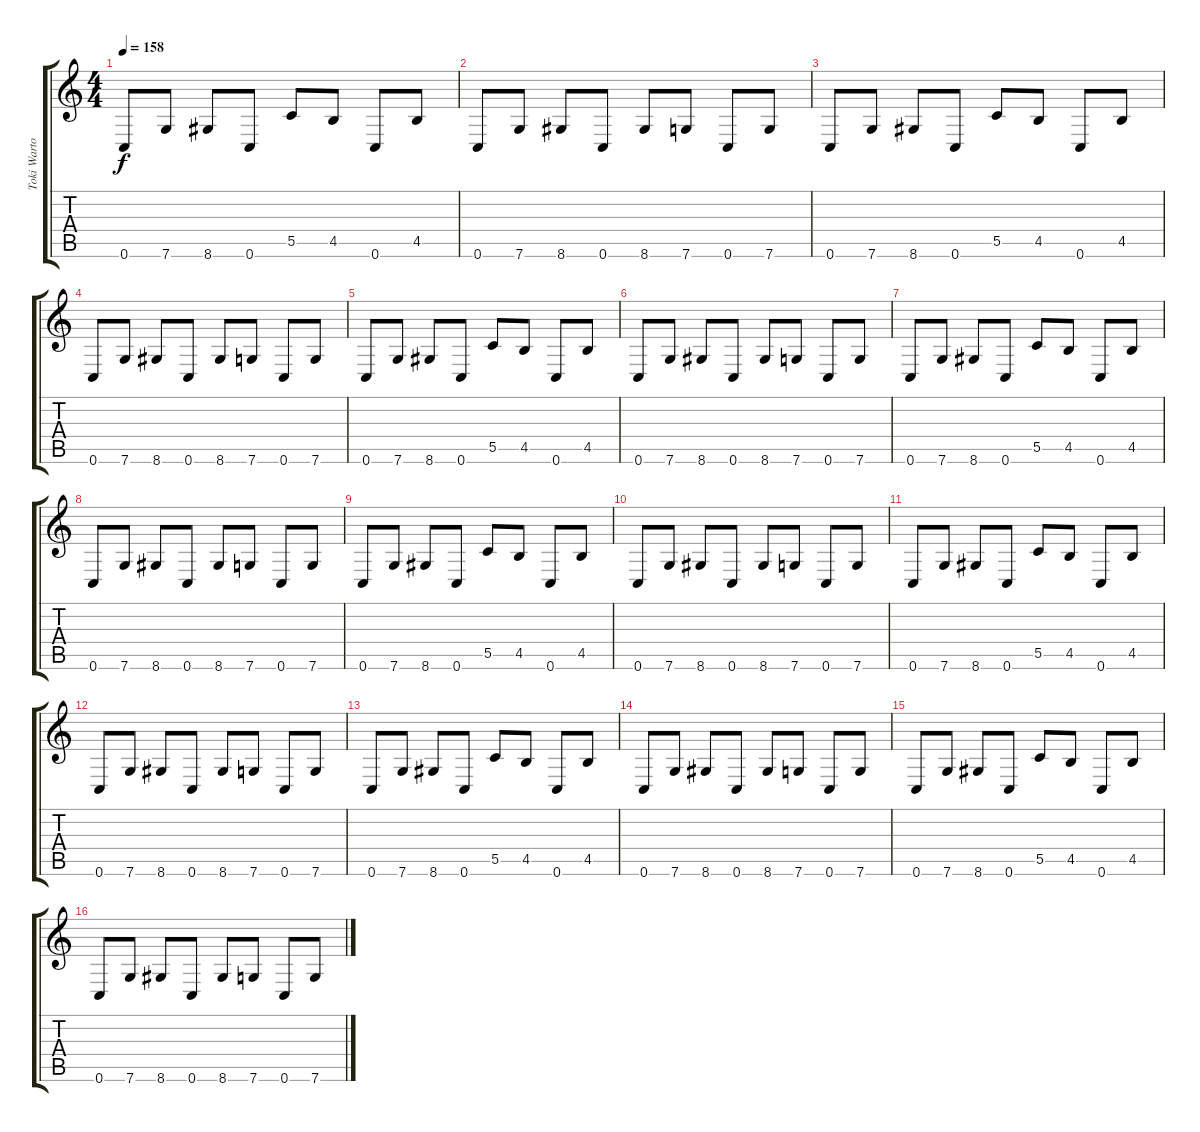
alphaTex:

\track ("Toki Wartooth" "Toki Warto") {instrument overdrivenguitar}
\staff {score tabs}
\tuning (D4 A3 F3 C3 G2 C2) {hide}
\ts (4 4)
\tempo 158
\clef g2
\ks c
0.6.8{dy f} 7.6.8 8.6.8 0.6.8 5.5.8 4.5.8 0.6.8 4.5.8 |
0.6.8 7.6.8 8.6.8 0.6.8 8.6.8 7.6.8 0.6.8 7.6.8 |
0.6.8 7.6.8 8.6.8 0.6.8 5.5.8 4.5.8 0.6.8 4.5.8 |
0.6.8 7.6.8 8.6.8 0.6.8 8.6.8 7.6.8 0.6.8 7.6.8 |
0.6.8 7.6.8 8.6.8 0.6.8 5.5.8 4.5.8 0.6.8 4.5.8 |
0.6.8 7.6.8 8.6.8 0.6.8 8.6.8 7.6.8 0.6.8 7.6.8 |
0.6.8 7.6.8 8.6.8 0.6.8 5.5.8 4.5.8 0.6.8 4.5.8 |
0.6.8 7.6.8 8.6.8 0.6.8 8.6.8 7.6.8 0.6.8 7.6.8 |
0.6.8 7.6.8 8.6.8 0.6.8 5.5.8 4.5.8 0.6.8 4.5.8 |
0.6.8 7.6.8 8.6.8 0.6.8 8.6.8 7.6.8 0.6.8 7.6.8 |
0.6.8 7.6.8 8.6.8 0.6.8 5.5.8 4.5.8 0.6.8 4.5.8 |
0.6.8 7.6.8 8.6.8 0.6.8 8.6.8 7.6.8 0.6.8 7.6.8 |
0.6.8 7.6.8 8.6.8 0.6.8 5.5.8 4.5.8 0.6.8 4.5.8 |
0.6.8 7.6.8 8.6.8 0.6.8 8.6.8 7.6.8 0.6.8 7.6.8 |
0.6.8 7.6.8 8.6.8 0.6.8 5.5.8 4.5.8 0.6.8 4.5.8 |
0.6.8 7.6.8 8.6.8 0.6.8 8.6.8 7.6.8 0.6.8 7.6.8
